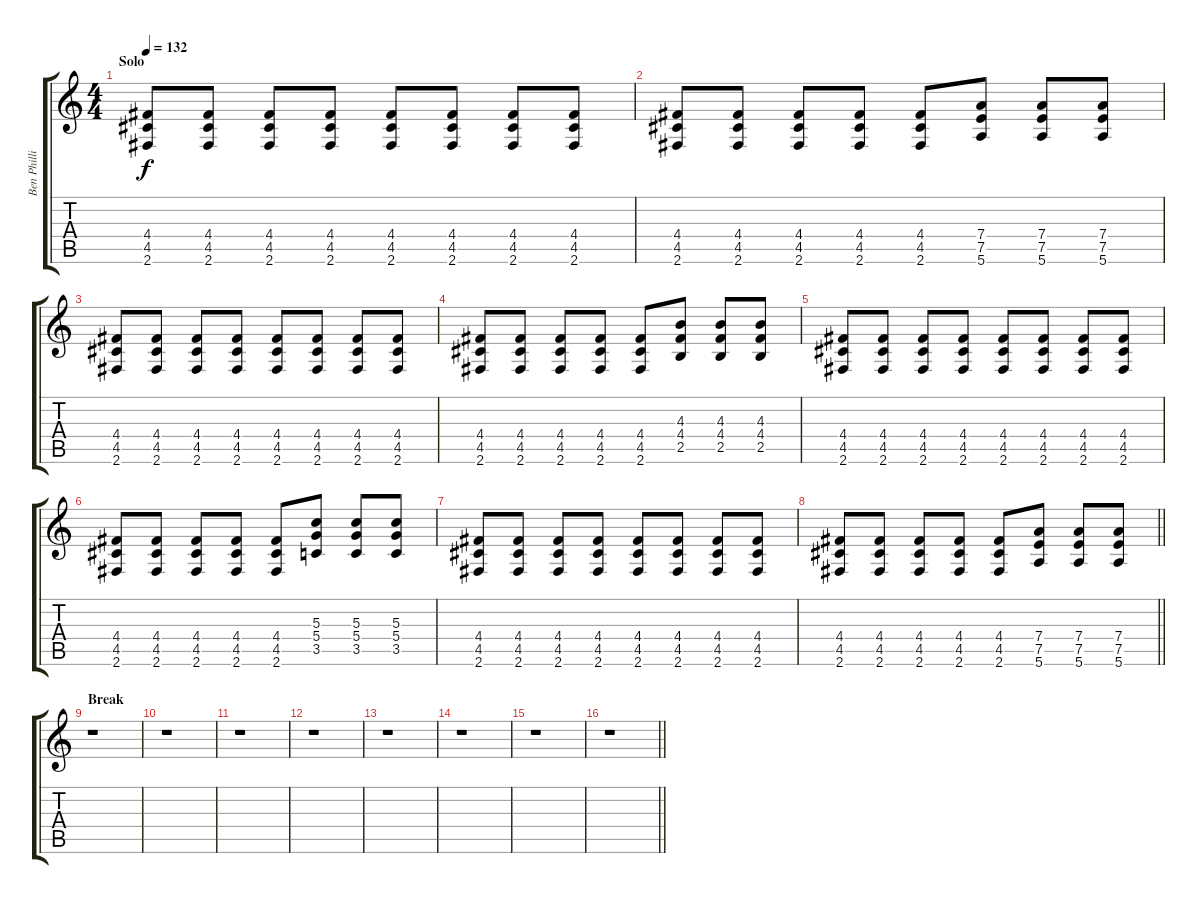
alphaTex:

\track ("Ben Phillips (Extra Guitar)" "Ben Philli") {instrument distortionguitar}
\staff {score tabs}
\tuning (E4 B3 G3 D3 A2 E2) {hide}
\ts (4 4)
\section ("" "Solo")
\tempo 132
\clef g2
\ks c
(4.4 4.5 2.6).8{dy f} (4.4 4.5 2.6).8 (4.4 4.5 2.6).8 (4.4 4.5 2.6).8 (4.4 4.5 2.6).8 (4.4 4.5 2.6).8 (4.4 4.5 2.6).8 (4.4 4.5 2.6).8 |
(4.4 4.5 2.6).8 (4.4 4.5 2.6).8 (4.4 4.5 2.6).8 (4.4 4.5 2.6).8 (4.4 4.5 2.6).8 (7.4 7.5 5.6).8 (7.4 7.5 5.6).8 (7.4 7.5 5.6).8 |
(4.4 4.5 2.6).8 (4.4 4.5 2.6).8 (4.4 4.5 2.6).8 (4.4 4.5 2.6).8 (4.4 4.5 2.6).8 (4.4 4.5 2.6).8 (4.4 4.5 2.6).8 (4.4 4.5 2.6).8 |
(4.4 4.5 2.6).8 (4.4 4.5 2.6).8 (4.4 4.5 2.6).8 (4.4 4.5 2.6).8 (4.4 4.5 2.6).8 (4.3 4.4 2.5).8 (4.3 4.4 2.5).8 (4.3 4.4 2.5).8 |
(4.4 4.5 2.6).8 (4.4 4.5 2.6).8 (4.4 4.5 2.6).8 (4.4 4.5 2.6).8 (4.4 4.5 2.6).8 (4.4 4.5 2.6).8 (4.4 4.5 2.6).8 (4.4 4.5 2.6).8 |
(4.4 4.5 2.6).8 (4.4 4.5 2.6).8 (4.4 4.5 2.6).8 (4.4 4.5 2.6).8 (4.4 4.5 2.6).8 (5.3 5.4 3.5).8 (5.3 5.4 3.5).8 (5.3 5.4 3.5).8 |
(4.4 4.5 2.6).8 (4.4 4.5 2.6).8 (4.4 4.5 2.6).8 (4.4 4.5 2.6).8 (4.4 4.5 2.6).8 (4.4 4.5 2.6).8 (4.4 4.5 2.6).8 (4.4 4.5 2.6).8 |
\barLineRight lightlight
(4.4 4.5 2.6).8 (4.4 4.5 2.6).8 (4.4 4.5 2.6).8 (4.4 4.5 2.6).8 (4.4 4.5 2.6).8 (7.4 7.5 5.6).8 (7.4 7.5 5.6).8 (7.4 7.5 5.6).8 |
\section ("" "Break")
r.1{volume 12 balance 2} |
r.1 |
r.1 |
r.1 |
r.1 |
r.1 |
r.1 |
\barLineRight lightlight
r.1
